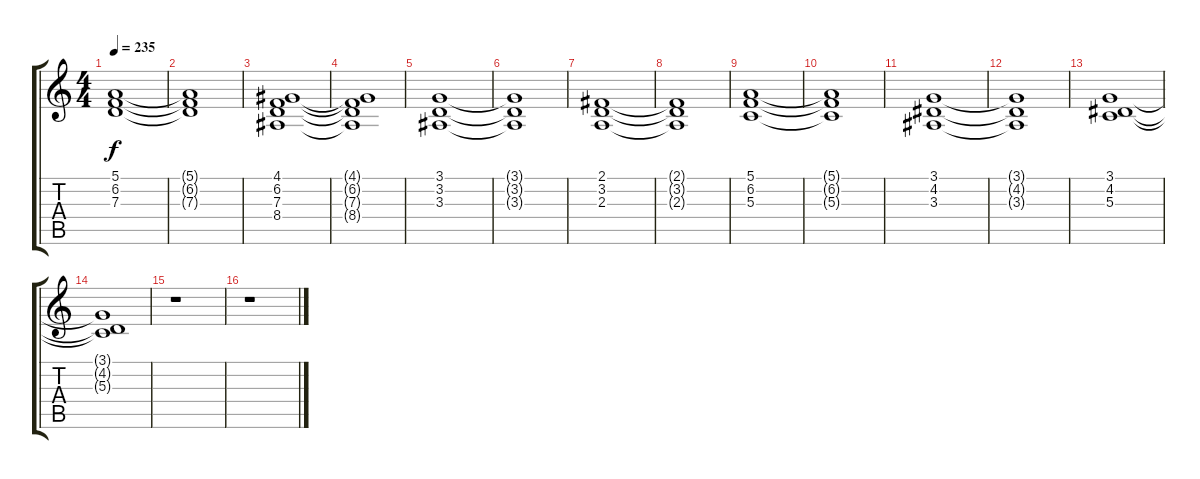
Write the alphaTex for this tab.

\track "" {instrument churchorgan}
\staff {score tabs}
\tuning (E4 B3 G3 D3 A2 E2) {hide}
\ts (4 4)
\tempo 235
\clef g2
\ks c
(5.1 6.2 7.3).1{dy f} |
(5.1{t} 6.2{t} 7.3{t}).1 |
(4.1 6.2 7.3 8.4).1 |
(4.1{t} 6.2{t} 7.3{t} 8.4{t}).1 |
(3.1 3.2 3.3).1 |
(3.1{t} 3.2{t} 3.3{t}).1 |
(2.1 3.2 2.3).1 |
(2.1{t} 3.2{t} 2.3{t}).1 |
(5.1 6.2 5.3).1 |
(5.1{t} 6.2{t} 5.3{t}).1 |
(3.1 4.2 3.3).1 |
(3.1{t} 4.2{t} 3.3{t}).1 |
(3.1 4.2 5.3).1 |
(3.1{t} 4.2{t} 5.3{t}).1 |
r.1 |
r.1
